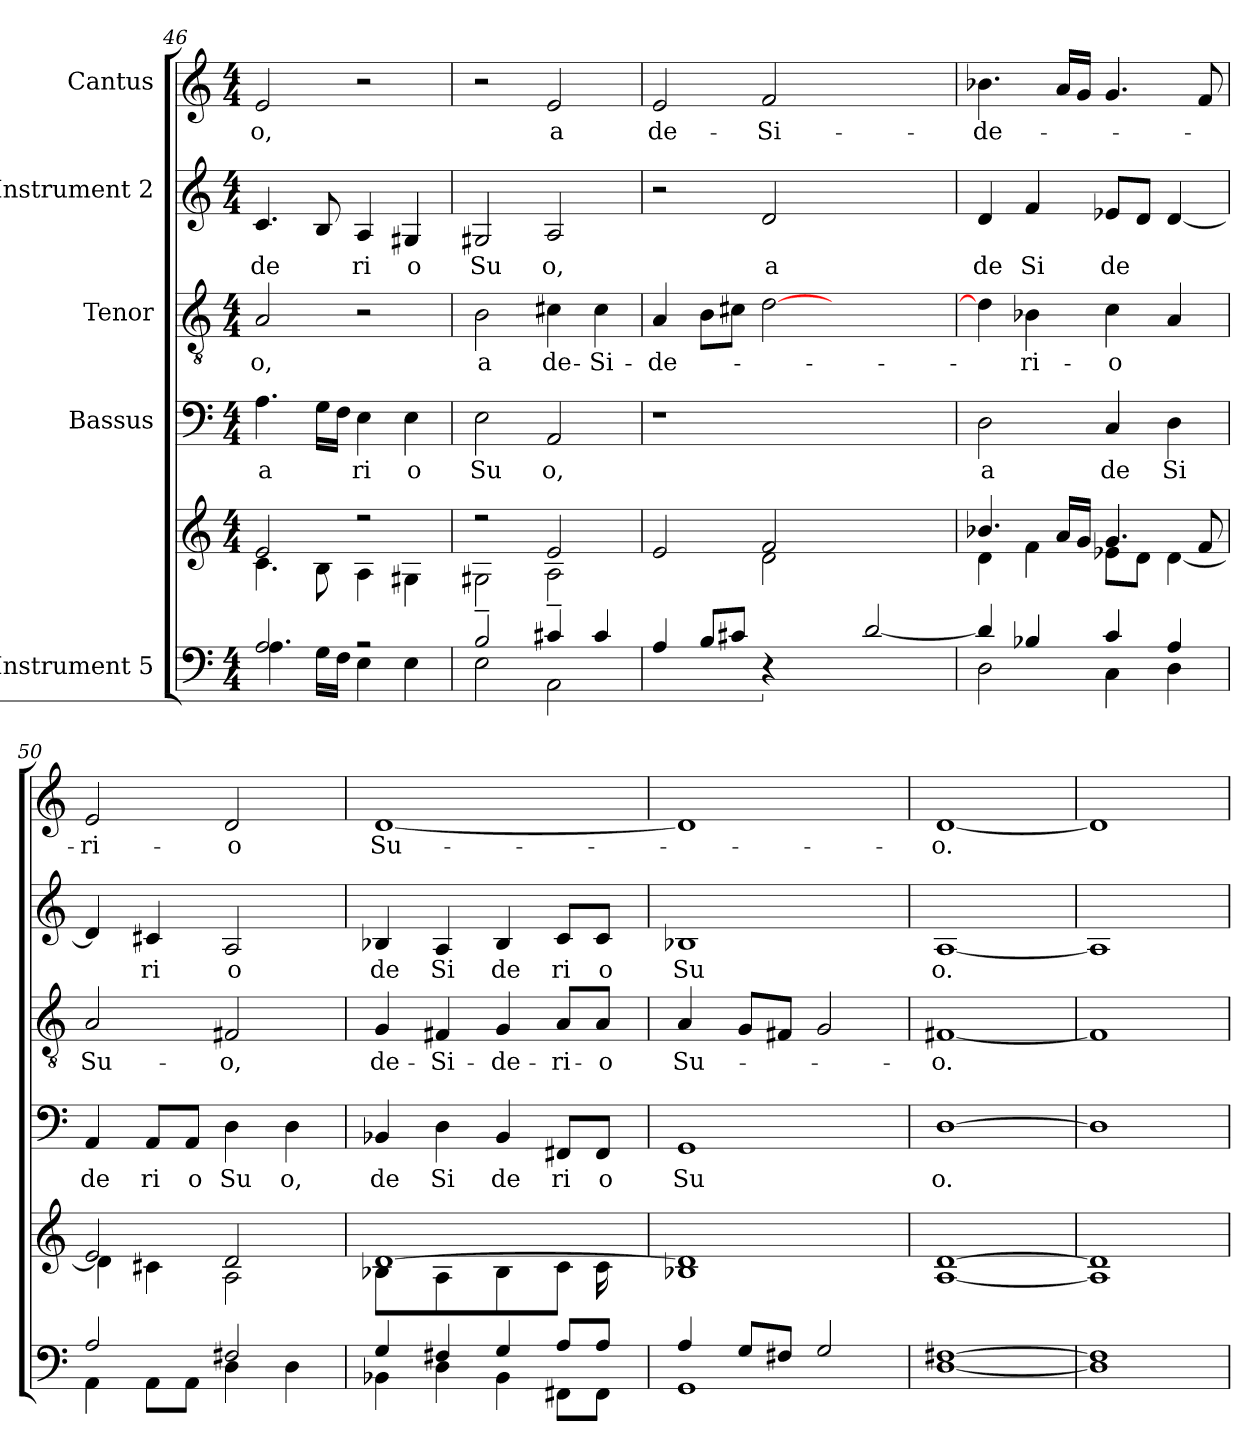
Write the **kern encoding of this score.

**kern	**kern	**kern	**text	**kern	**text	**kern	**text	**kern	**text
*part5	*part5	*part4	*part4	*part3	*part3	*part2	*part2	*part1	*part1
*staff6	*staff5	*staff4	*staff4	*staff3	*staff3	*staff2	*staff2	*staff1	*staff1
*I"Instrument 5	*	*I"Bassus	*	*I"Tenor	*	*I"Instrument 2	*	*I"Cantus	*
*clefF4	*clefG2	*clefF4	*	*clefGv2	*	*clefG2	*	*clefG2	*
*M4/4	*M4/4	*M4/4	*	*M4/4	*	*M4/4	*	*M4/4	*
=46	=46	=46	=46	=46	=46	=46	=46	=46	=46
*^	*^	*	*	*	*	*	*	*	*
!	!	!	!	!	!LO:LY:b:cj	!	!LO:LY:b:cj	!	!LO:LY:b:cj	!	!LO:LY:b:cj
2A/	4.A\	2e/	4.c\	4.A\	a	2A/	-o,	4.c/	de	2e/	-o,
.	16G\L	.	8B\	16G\L	.	.	.	8B/	.	.	.
.	16F\J	.	.	16F\J	.	.	.	.	.	.	.
!	!	!	!	!	!LO:LY:b:cj	!	!	!	!LO:LY:b:cj	!	!
2r	4E\	2r	4A\	4E\	ri	2r	.	4A/	ri	2r	.
!	!	!	!	!	!LO:LY:b:cj	!	!	!	!LO:LY:b:cj	!	!
.	4E\	.	4G#X\	4E\	o	.	.	4G#X/	o	.	.
=47	=47	=47	=47	=47	=47	=47	=47	=47	=47	=47	=47
!	!	!	!	!	!LO:LY:b:cj	!	!LO:LY:b:cj	!	!LO:LY:b:cj	!	!
2B/	2E\	2r	2G#X~>\	2E\	Su	2B\	a	2G#X/	Su	2r	.
!	!	!	!	!	!LO:LY:b:cj	!	!LO:LY:b:cj	!	!LO:LY:b:cj	!	!LO:LY:b:cj
4c#X/	2AA\	2e/	2A~>\	2AA/	o,	4c#X\	de-	2A/	o,	2e/	a
!	!	!	!	!	!	!	!LO:LY:b:cj	!	!	!	!
4c#/	.	.	.	.	.	4c#\	-Si-	.	.	.	.
*v	*v	*	*	*	*	*	*	*	*	*	*
=48	=48	=48	=48	=48	=48	=48	=48	=48	=48	=48
!	!	!	!	!	!	!LO:LY:b:cj	!	!	!	!LO:LY:b:cj
4A/	2e/	2ryy	1r	.	4A/	-de-	2r	.	2e/	de-
8B/L	.	.	.	.	8B\L	.	.	.	.	.
8c#X/J	.	.	.	.	8c#X\J	.	.	.	.	.
!LO:N:vis=1	!	!	!	!	!	!	!	!LO:LY:b:cj	!	!LO:LY:b:cj
8%5r	2f/	2d\	.	.	[>2d\	.	2d/	a	2f/	-Si-
.	2ryy	2ryy	2ryy	.	2ryy	.	2ryy	.	2ryy	.
[>2d/	.	.	.	.	.	.	.	.	.	.
.	8ryy	8ryy	8ryy	.	8ryy	.	8ryy	.	8ryy	.
=49	=49	=49	=49	=49	=49	=49	=49	=49	=49	=49
*^	*	*	*	*	*	*	*	*	*	*
!	!	!	!	!	!LO:LY:b:cj	!	!	!	!LO:LY:b:cj	!	!LO:LY:b:cj
4d/]	2D\	4.b-X/	4d\	2D\	a	4d\]	.	4d/	de	4.b-X\	-de-
!	!	!	!	!	!	!	!LO:LY:b:cj	!	!LO:LY:b:cj	!	!
4B-X/	.	.	4f\	.	.	4B-X\	-ri-	4f/	Si	.	.
.	.	16a/L	.	.	.	.	.	.	.	16a/L	.
.	.	16g/J	.	.	.	.	.	.	.	16g/J	.
!	!	!	!	!	!LO:LY:b:cj	!	!LO:LY:b:cj	!	!LO:LY:b:cj	!	!
4c/	4C\	4.g/	8e-X\L	4C/	de	4c\	-o	8e-X/L	de	4.g/	.
.	.	.	8d\J	.	.	.	.	8d/J	.	.	.
!	!	!	!	!	!LO:LY:b:cj	!	!	!	!	!	!
4A/	4D\	.	[<4d\	4D\	Si	4A/	.	[<4d/	.	.	.
.	.	8f/	.	.	.	.	.	.	.	8f/	.
=50	=50	=50	=50	=50	=50	=50	=50	=50	=50	=50	=50
!	!	!	!	!	!LO:LY:b:cj	!	!LO:LY:b:cj	!	!	!	!LO:LY:b:cj
2A/	4AA\	2e/	4d\]	4AA/	de	2A/	Su-	4d/]	.	2e/	-ri-
!	!	!	!	!	!LO:LY:b:cj	!	!	!	!LO:LY:b:cj	!	!
.	8AA\L	.	4c#X\	8AA/L	ri	.	.	4c#X/	ri	.	.
!	!	!	!	!	!LO:LY:b:cj	!	!	!	!	!	!
.	8AA\J	.	.	8AA/J	o	.	.	.	.	.	.
!	!	!	!	!	!LO:LY:b:cj	!	!LO:LY:b:cj	!	!LO:LY:b:cj	!	!LO:LY:b:cj
2F#X/	4D\	2d/	2A\	4D\	Su	2F#X/	-o,	2A/	o	2d/	-o
!	!	!	!	!	!LO:LY:b:cj	!	!	!	!	!	!
.	4D\	.	.	4D\	o,	.	.	.	.	.	.
=51	=51	=51	=51	=51	=51	=51	=51	=51	=51	=51	=51
*	*^	*	*	*	*	*	*	*	*	*	*
!	!	!	!	!	!	!LO:LY:b:cj	!	!LO:LY:b:cj	!	!LO:LY:b:cj	!	!LO:LY:b:cj
2.ryy	4G/	4BB-X\	[>1d	4B-X\	4BB-X/	de	4G/	de-	4B-X/	de	[<1d	Su-
!	!	!	!	!	!	!LO:LY:b:cj	!	!LO:LY:b:cj	!	!LO:LY:b:cj	!	!
.	4F#X/	4D\	.	4A\	4D\	Si	4F#X/	-Si-	4A/	Si	.	.
!	!	!	!	!	!	!LO:LY:b:cj	!	!LO:LY:b:cj	!	!LO:LY:b:cj	!	!
.	4G/	4BB-\	.	4B-\	4BB-/	de	4G/	-de-	4B-/	de	.	.
!	!	!	!	!	!	!LO:LY:b:cj	!	!LO:LY:b:cj	!	!LO:LY:b:cj	!	!
8A/L	4ryy	8FF#X\L	.	8c\J	8FF#X/L	ri	8A/L	-ri-	8c/L	ri	.	.
!	!	!	!	!	!	!LO:LY:b:cj	!	!LO:LY:b:cj	!	!LO:LY:b:cj	!	!
8A/J	.	8FF#\J	.	16c\L	8FF#/J	o	8A/J	-o	8c/J	o	.	.
.	.	.	.	16ryy	.	.	.	.	.	.	.	.
*	*v	*v	*	*	*	*	*	*	*	*	*	*
=52	=52	=52	=52	=52	=52	=52	=52	=52	=52	=52	=52
!	!	!	!	!	!LO:LY:b:cj	!	!LO:LY:b:cj	!	!LO:LY:b:cj	!	!
*	*	*v	*v	*	*	*	*	*	*	*	*
4A/	1GG	1B-X 1d]	1GG	Su	4A/	Su-	1B-X	Su	1d]	.
8G/L	.	.	.	.	8G/L	.	.	.	.	.
8F#X/J	.	.	.	.	8F#X/J	.	.	.	.	.
2G/	.	.	.	.	2G/	.	.	.	.	.
*v	*v	*	*	*	*	*	*	*	*	*
=53	=53	=53	=53	=53	=53	=53	=53	=53	=53
!	!	!	!LO:LY:b:cj	!	!LO:LY:b:cj	!	!LO:LY:b:cj	!	!LO:LY:b:cj
[1F#X [1D	[1A [1d	[1D	o.	[1F#X	-o.	[1A	o.	[1d	-o.
=54	=54	=54	=54	=54	=54	=54	=54	=54	=54
1F#] 1D]	1A] 1d]	1D]	.	1F#]	.	1A]	.	1d]	.
=	=	=	=	=	=	=	=	=	=
*-	*-	*-	*-	*-	*-	*-	*-	*-	*-
